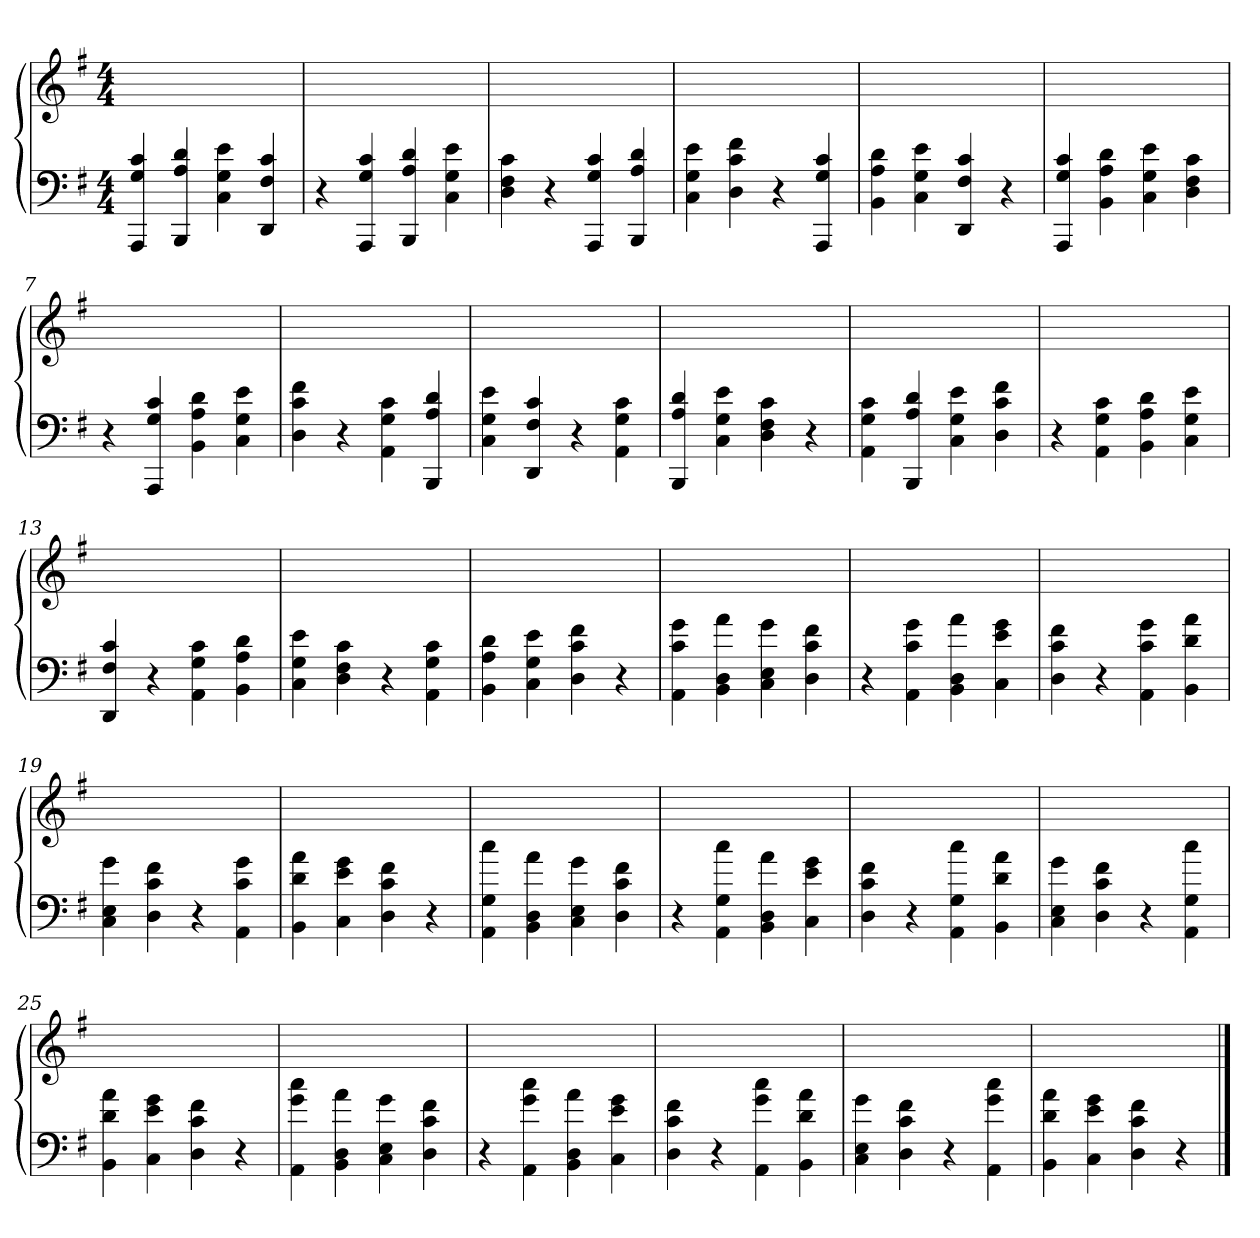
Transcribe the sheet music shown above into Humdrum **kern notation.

**kern	**kern
*part2	*part1
*staff2	*staff1
*clefF4	*clefG2
*k[f#]	*k[f#]
*G:	*G:
*M4/4	*M4/4
*MM60	*MM60
=1	=1
4AAA 4G 4c	1ryy
4BBB 4A 4d	.
4C 4G 4e	.
4DD 4F# 4c	.
=2	=2
4r	1ryy
4AAA 4G 4c	.
4BBB 4A 4d	.
4C 4G 4e	.
=3	=3
4D 4F# 4c	1ryy
4r	.
4AAA 4G 4c	.
4BBB 4A 4d	.
=4	=4
4C 4G 4e	1ryy
4D 4c 4f#	.
4r	.
4AAA 4G 4c	.
=5	=5
4BB 4A 4d	1ryy
4C 4G 4e	.
4DD 4F# 4c	.
4r	.
=6	=6
4AAA 4G 4c	1ryy
4BB 4A 4d	.
4C 4G 4e	.
4D 4F# 4c	.
=7	=7
4r	1ryy
4AAA 4G 4c	.
4BB 4A 4d	.
4C 4G 4e	.
=8	=8
4D 4c 4f#	1ryy
4r	.
4AA 4G 4c	.
4BBB 4A 4d	.
=9	=9
4C 4G 4e	1ryy
4DD 4F# 4c	.
4r	.
4AA 4G 4c	.
=10	=10
4BBB 4A 4d	1ryy
4C 4G 4e	.
4D 4F# 4c	.
4r	.
=11	=11
4AA 4G 4c	1ryy
4BBB 4A 4d	.
4C 4G 4e	.
4D 4c 4f#	.
=12	=12
4r	1ryy
4AA 4G 4c	.
4BB 4A 4d	.
4C 4G 4e	.
=13	=13
4DD 4F# 4c	1ryy
4r	.
4AA 4G 4c	.
4BB 4A 4d	.
=14	=14
4C 4G 4e	1ryy
4D 4F# 4c	.
4r	.
4AA 4G 4c	.
=15	=15
4BB 4A 4d	1ryy
4C 4G 4e	.
4D 4c 4f#	.
4r	.
=16	=16
4AA 4c 4g	1ryy
4BB 4D 4a	.
4C 4E 4g	.
4D 4c 4f#	.
=17	=17
4r	1ryy
4AA 4c 4g	.
4BB 4D 4a	.
4C 4e 4g	.
=18	=18
4D 4c 4f#	1ryy
4r	.
4AA 4c 4g	.
4BB 4d 4a	.
=19	=19
4C 4E 4g	1ryy
4D 4c 4f#	.
4r	.
4AA 4c 4g	.
=20	=20
4BB 4d 4a	1ryy
4C 4e 4g	.
4D 4c 4f#	.
4r	.
=21	=21
4AA 4G 4cc	1ryy
4BB 4D 4a	.
4C 4E 4g	.
4D 4c 4f#	.
=22	=22
4r	1ryy
4AA 4G 4cc	.
4BB 4D 4a	.
4C 4e 4g	.
=23	=23
4D 4c 4f#	1ryy
4r	.
4AA 4G 4cc	.
4BB 4d 4a	.
=24	=24
4C 4E 4g	1ryy
4D 4c 4f#	.
4r	.
4AA 4G 4cc	.
=25	=25
4BB 4d 4a	1ryy
4C 4e 4g	.
4D 4c 4f#	.
4r	.
=26	=26
4AA 4g 4cc	1ryy
4BB 4D 4a	.
4C 4E 4g	.
4D 4c 4f#	.
=27	=27
4r	1ryy
4AA 4g 4cc	.
4BB 4D 4a	.
4C 4e 4g	.
=28	=28
4D 4c 4f#	1ryy
4r	.
4AA 4g 4cc	.
4BB 4d 4a	.
=29	=29
4C 4E 4g	1ryy
4D 4c 4f#	.
4r	.
4AA 4g 4cc	.
=30	=30
4BB 4d 4a	1ryy
4C 4e 4g	.
4D 4c 4f#	.
4r	.
==	==
*-	*-
